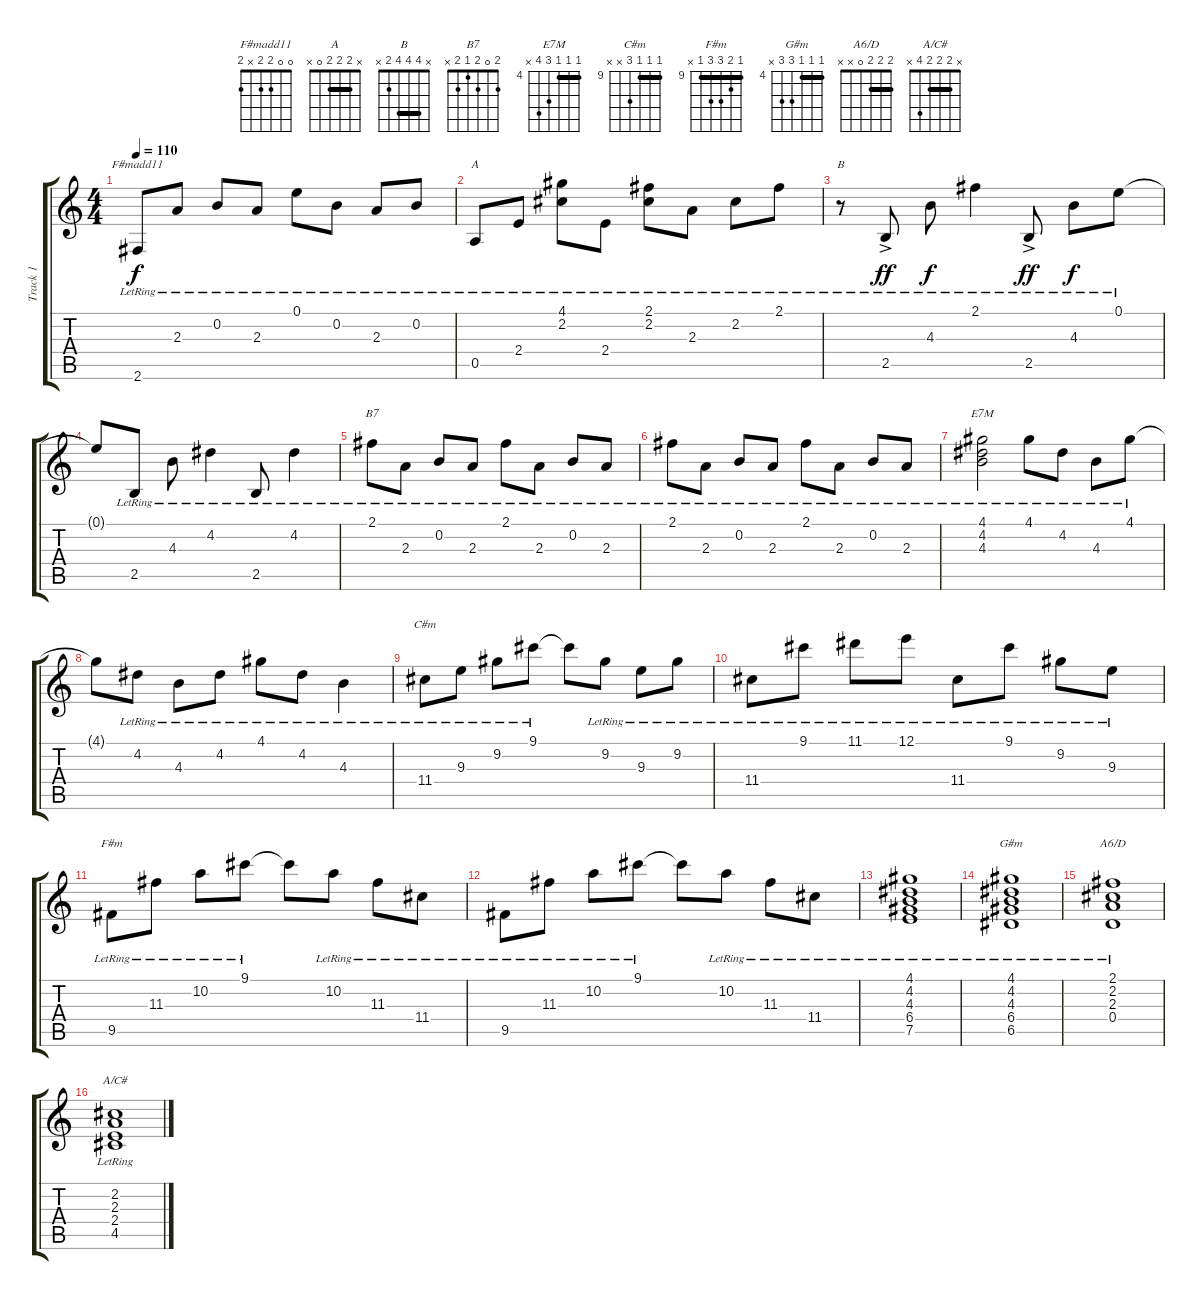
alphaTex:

\track ("Track 1" "Track 1") {instrument electricguitarclean}
\staff {score tabs}
\tuning (E4 B3 G3 D3 A2 E2) {hide}
\chord ("F#madd11" 0 0 2 2 x 2)
\chord ("A" x 2 2 2 0 x) {barre 2}
\chord ("B" x 4 4 4 2 x) {barre 4}
\chord ("B7" 2 0 2 1 2 x)
\chord ("E7M" 4 4 4 6 7 x) {firstfret 4 barre 4}
\chord ("C#m" 9 9 9 11 x x) {firstfret 9 barre 9}
\chord ("F#m" 9 10 11 11 9 x) {firstfret 9 barre 9}
\chord ("G#m" 4 4 4 6 6 x) {firstfret 4 barre 4}
\chord ("A6/D" 2 2 2 0 x x) {barre 2}
\chord ("A/C#" x 2 2 2 4 x) {barre 2}
\ts (4 4)
\tempo 110
\clef g2
\ks c
2.6{lr}.8{ch "F#madd11" dy f} 2.3{lr}.8 0.2{lr}.8 2.3{lr}.8 0.1{lr}.8 0.2{lr}.8 2.3{lr}.8 0.2{lr}.8 |
0.5{lr}.8{ch "A"} 2.4{lr}.8 (4.1{lr} 2.2{lr}).8 2.4{lr}.8 (2.1{lr} 2.2{lr}).8 2.3{lr}.8 2.2{lr}.8 2.1{lr}.8 |
r.8{ch "B"} 2.5{ac lr}.8{dy ff} 4.3{lr}.8{dy f} 2.1{lr}.4 2.5{ac lr}.8{dy ff} 4.3{lr}.8{dy f} 0.1{lr}.8 |
0.1{t}.8 2.5{lr}.8 4.3{lr}.8 4.2{lr}.4 2.5{lr}.8 4.2{lr}.4 |
2.1{lr}.8{ch "B7"} 2.3{lr}.8 0.2{lr}.8 2.3{lr}.8 2.1{lr}.8 2.3{lr}.8 0.2{lr}.8 2.3{lr}.8 |
2.1{lr}.8 2.3{lr}.8 0.2{lr}.8 2.3{lr}.8 2.1{lr}.8 2.3{lr}.8 0.2{lr}.8 2.3{lr}.8 |
(4.1{lr} 4.2{lr} 4.3{lr}).2{ch "E7M"} 4.1{lr}.8 4.2{lr}.8 4.3{lr}.8 4.1{lr}.8 |
4.1{t}.8 4.2{lr}.8 4.3{lr}.8 4.2{lr}.8 4.1{lr}.8 4.2{lr}.8 4.3{lr}.4 |
11.4{lr}.8{ch "C#m"} 9.3{lr}.8 9.2{lr}.8 9.1{lr}.8 9.1{t}.8 9.2{lr}.8 9.3{lr}.8 9.2{lr}.8 |
11.4{lr}.8 9.1{lr}.8 11.1{lr}.8 12.1{lr}.8 11.4{lr}.8 9.1{lr}.8 9.2{lr}.8 9.3{lr}.8 |
9.5{lr}.8{ch "F#m"} 11.3{lr}.8 10.2{lr}.8 9.1{lr}.8 9.1{t}.8 10.2{lr}.8 11.3{lr}.8 11.4{lr}.8 |
9.5{lr}.8 11.3{lr}.8 10.2{lr}.8 9.1{lr}.8 9.1{t}.8 10.2{lr}.8 11.3{lr}.8 11.4{lr}.8 |
(4.1{lr} 4.2{lr} 4.3{lr} 6.4{lr} 7.5{lr}).1 |
(4.1{lr} 4.2{lr} 4.3{lr} 6.4{lr} 6.5{lr}).1{ch "G#m"} |
(2.1{lr} 2.2{lr} 2.3{lr} 0.4{lr}).1{ch "A6/D"} |
(2.2{lr} 2.3{lr} 2.4{lr} 4.5{lr}).1{ch "A/C#"}
